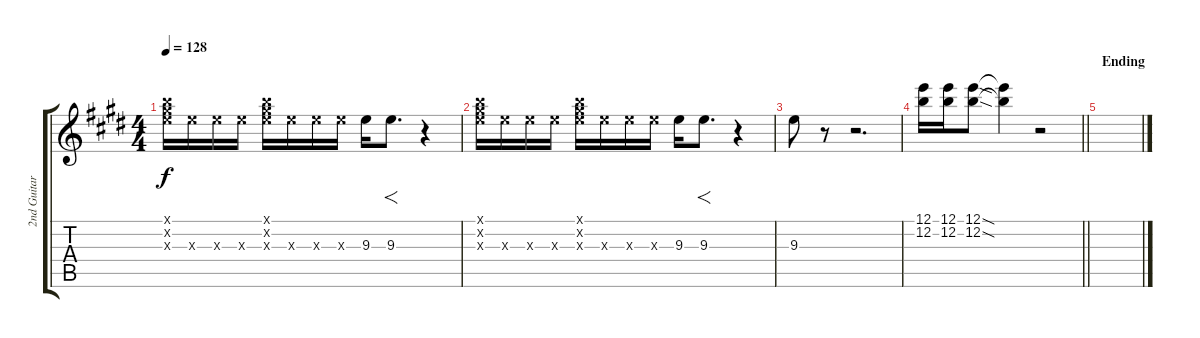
\track ("2nd Guitar" "2nd Guitar") {instrument overdrivenguitar}
\staff {score tabs}
\tuning (E4 B3 G3 D3 A2 E2) {hide}
\ts (4 4)
\tempo 128
\clef g2
\ks c#minor
(7.1{x} 9.2{x} 9.3{x}).16{dy f} 9.3{x}.16 9.3{x}.16 9.3{x}.16 (7.1{x} 9.2{x} 9.3{x}).16 9.3{x}.16 9.3{x}.16 9.3{x}.16 9.3.16 9.3.8{f d} r.4 |
(7.1{x} 9.2{x} 9.3{x}).16 9.3{x}.16 9.3{x}.16 9.3{x}.16 (7.1{x} 9.2{x} 9.3{x}).16 9.3{x}.16 9.3{x}.16 9.3{x}.16 9.3.16 9.3.8{f d} r.4 |
9.3.8 r.8 r.2{d} |
\barLineRight lightlight
(12.1 12.2).16 (12.1 12.2).16 (12.1{sod} 12.2{sod}).8 (12.1{t} 12.2{t}).4 r.2 |
\section ("" "Ending")
